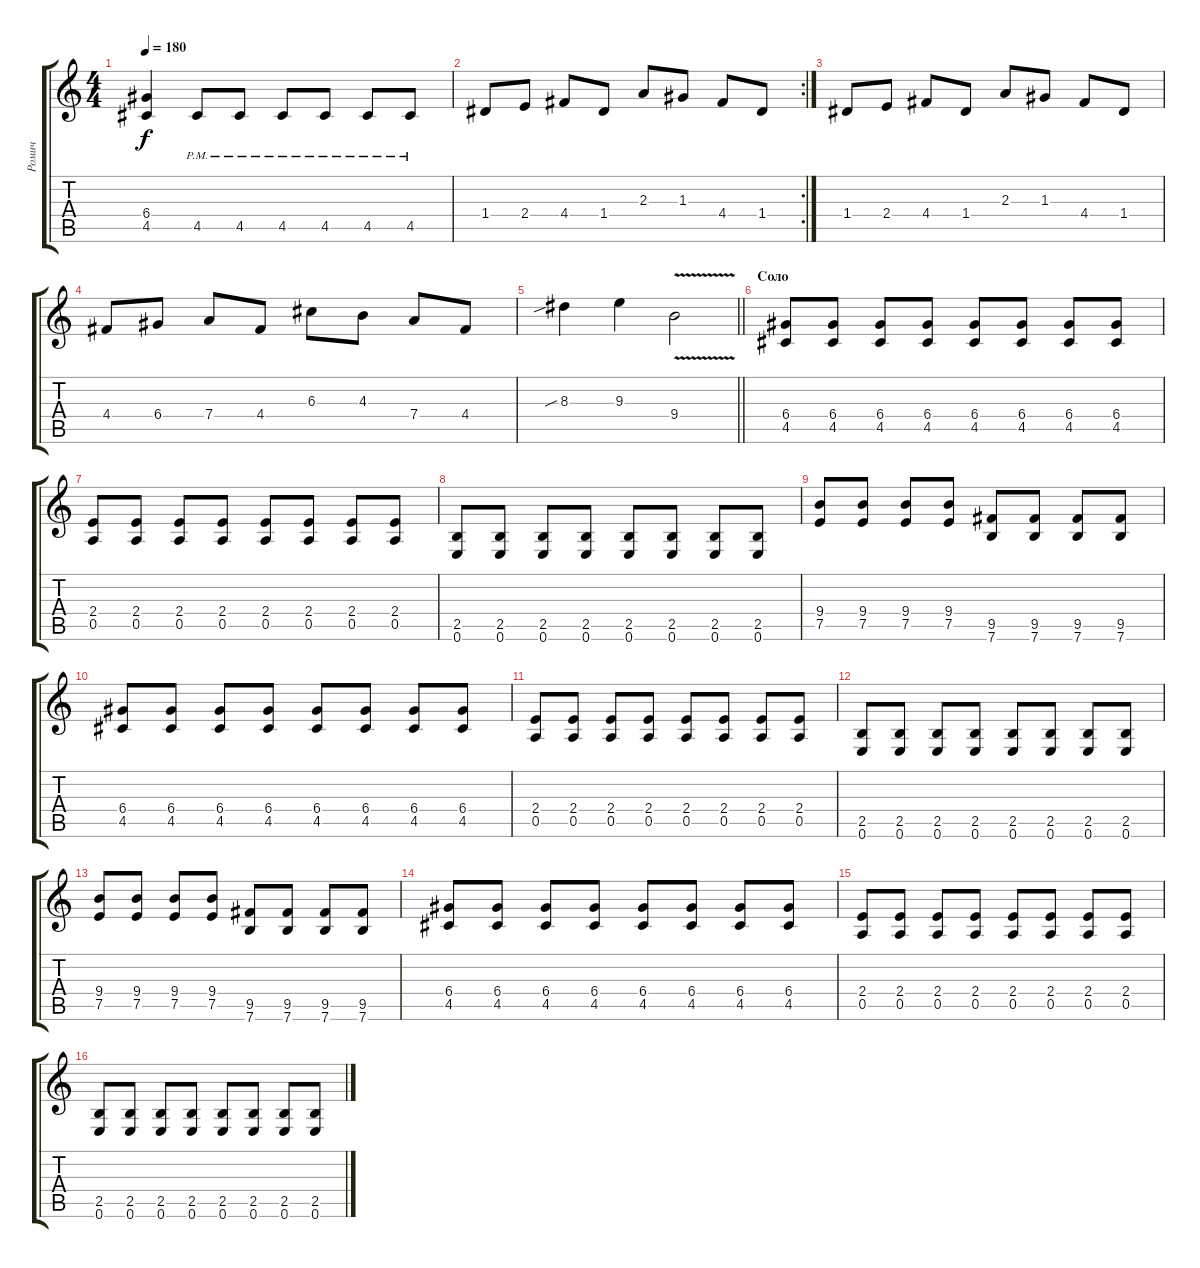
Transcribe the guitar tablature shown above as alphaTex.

\track ("Ромич" "Ромич") {instrument distortionguitar}
\staff {score tabs}
\tuning (E4 B3 G3 D3 A2 E2) {hide}
\ts (4 4)
\tempo 180
\clef g2
\ks c
(6.4 4.5).4{dy f} 4.5{pm}.8 4.5{pm}.8 4.5{pm}.8 4.5{pm}.8 4.5{pm}.8 4.5{pm}.8 |
\rc 2
1.4.8 2.4.8 4.4.8 1.4.8 2.3.8 1.3.8 4.4.8 1.4.8 |
1.4.8 2.4.8 4.4.8 1.4.8 2.3.8 1.3.8 4.4.8 1.4.8 |
4.4.8 6.4.8 7.4.8 4.4.8 6.3.8 4.3.8 7.4.8 4.4.8 |
\barLineRight lightlight
8.3{sib}.4 9.3.4 9.4{v}.2 |
\section ("" "Соло")
(6.4 4.5).8 (6.4 4.5).8 (6.4 4.5).8 (6.4 4.5).8 (6.4 4.5).8 (6.4 4.5).8 (6.4 4.5).8 (6.4 4.5).8 |
(2.4 0.5).8 (2.4 0.5).8 (2.4 0.5).8 (2.4 0.5).8 (2.4 0.5).8 (2.4 0.5).8 (2.4 0.5).8 (2.4 0.5).8 |
(2.5 0.6).8 (2.5 0.6).8 (2.5 0.6).8 (2.5 0.6).8 (2.5 0.6).8 (2.5 0.6).8 (2.5 0.6).8 (2.5 0.6).8 |
(9.4 7.5).8 (9.4 7.5).8 (9.4 7.5).8 (9.4 7.5).8 (9.5 7.6).8 (9.5 7.6).8 (9.5 7.6).8 (9.5 7.6).8 |
(6.4 4.5).8 (6.4 4.5).8 (6.4 4.5).8 (6.4 4.5).8 (6.4 4.5).8 (6.4 4.5).8 (6.4 4.5).8 (6.4 4.5).8 |
(2.4 0.5).8 (2.4 0.5).8 (2.4 0.5).8 (2.4 0.5).8 (2.4 0.5).8 (2.4 0.5).8 (2.4 0.5).8 (2.4 0.5).8 |
(2.5 0.6).8 (2.5 0.6).8 (2.5 0.6).8 (2.5 0.6).8 (2.5 0.6).8 (2.5 0.6).8 (2.5 0.6).8 (2.5 0.6).8 |
(9.4 7.5).8 (9.4 7.5).8 (9.4 7.5).8 (9.4 7.5).8 (9.5 7.6).8 (9.5 7.6).8 (9.5 7.6).8 (9.5 7.6).8 |
(6.4 4.5).8 (6.4 4.5).8 (6.4 4.5).8 (6.4 4.5).8 (6.4 4.5).8 (6.4 4.5).8 (6.4 4.5).8 (6.4 4.5).8 |
(2.4 0.5).8 (2.4 0.5).8 (2.4 0.5).8 (2.4 0.5).8 (2.4 0.5).8 (2.4 0.5).8 (2.4 0.5).8 (2.4 0.5).8 |
(2.5 0.6).8 (2.5 0.6).8 (2.5 0.6).8 (2.5 0.6).8 (2.5 0.6).8 (2.5 0.6).8 (2.5 0.6).8 (2.5 0.6).8
